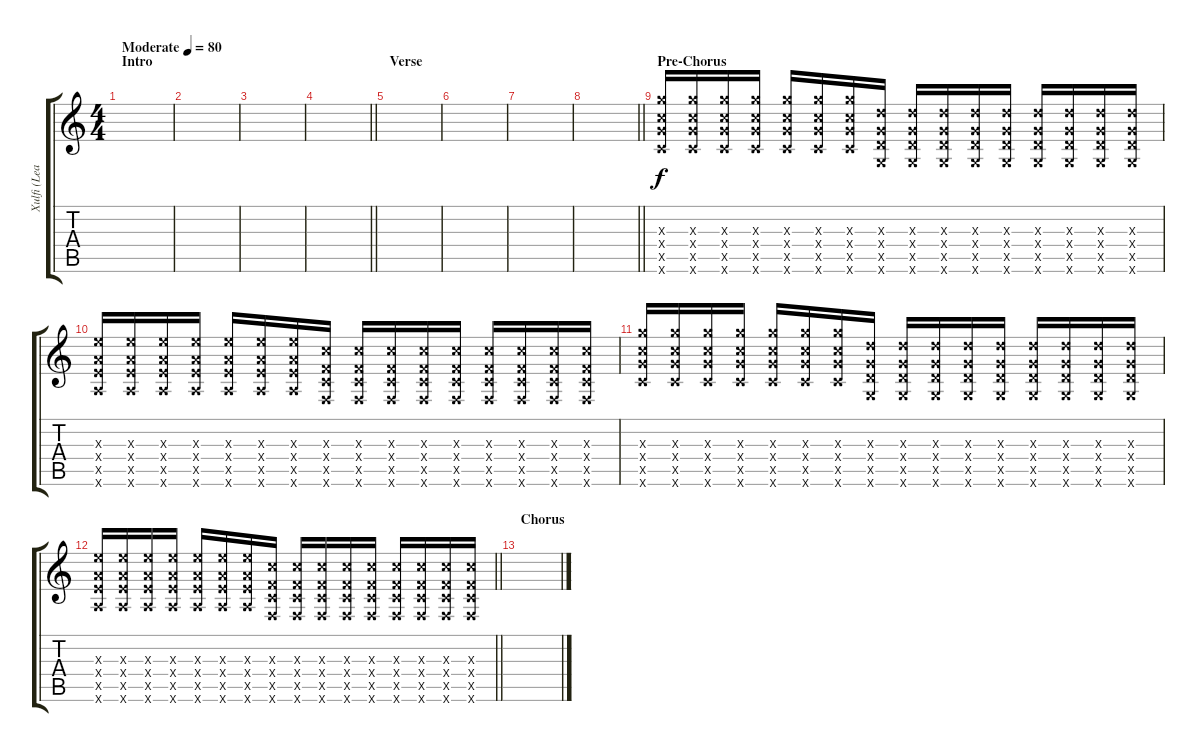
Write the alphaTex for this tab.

\track ("Xulfi (Lead)" "Xulfi (Lea") {instrument distortionguitar}
\staff {score tabs}
\tuning (E4 B3 G3 D3 A2 D2) {hide}
\ts (4 4)
\section ("" "Intro")
\tempo (80 "Moderate")
\clef g2
\ks c
|
|
|
\barLineRight lightlight
|
\section ("" "Verse")
|
|
|
\barLineRight lightlight
|
\section ("" "Pre-Chorus")
(12.3{x} 10.4{x} 10.5{x} 10.6{x}).16 (12.3{x} 10.4{x} 10.5{x} 10.6{x}).16 (12.3{x} 10.4{x} 10.5{x} 10.6{x}).16 (12.3{x} 10.4{x} 10.5{x} 10.6{x}).16 (12.3{x} 10.4{x} 10.5{x} 10.6{x}).16 (12.3{x} 10.4{x} 10.5{x} 10.6{x}).16 (12.3{x} 10.4{x} 10.5{x} 10.6{x}).16 (7.3{x} 5.4{x} 5.5{x} 5.6{x}).16 (7.3{x} 5.4{x} 5.5{x} 5.6{x}).16 (7.3{x} 5.4{x} 5.5{x} 5.6{x}).16 (7.3{x} 5.4{x} 5.5{x} 5.6{x}).16 (7.3{x} 5.4{x} 5.5{x} 5.6{x}).16 (7.3{x} 5.4{x} 5.5{x} 5.6{x}).16 (7.3{x} 5.4{x} 5.5{x} 5.6{x}).16 (7.3{x} 5.4{x} 5.5{x} 5.6{x}).16 (7.3{x} 5.4{x} 5.5{x} 5.6{x}).16 |
(9.3{x} 7.4{x} 7.5{x} 7.6{x}).16 (9.3{x} 7.4{x} 7.5{x} 7.6{x}).16 (9.3{x} 7.4{x} 7.5{x} 7.6{x}).16 (9.3{x} 7.4{x} 7.5{x} 7.6{x}).16 (9.3{x} 7.4{x} 7.5{x} 7.6{x}).16 (9.3{x} 7.4{x} 7.5{x} 7.6{x}).16 (9.3{x} 7.4{x} 7.5{x} 7.6{x}).16 (5.3{x} 3.4{x} 3.5{x} 3.6{x}).16 (5.3{x} 3.4{x} 3.5{x} 3.6{x}).16 (5.3{x} 3.4{x} 3.5{x} 3.6{x}).16 (5.3{x} 3.4{x} 3.5{x} 3.6{x}).16 (5.3{x} 3.4{x} 3.5{x} 3.6{x}).16 (5.3{x} 3.4{x} 3.5{x} 3.6{x}).16 (5.3{x} 3.4{x} 3.5{x} 3.6{x}).16 (5.3{x} 3.4{x} 3.5{x} 3.6{x}).16 (5.3{x} 3.4{x} 3.5{x} 3.6{x}).16 |
(12.3{x} 10.4{x} 10.5{x} 10.6{x}).16 (12.3{x} 10.4{x} 10.5{x} 10.6{x}).16 (12.3{x} 10.4{x} 10.5{x} 10.6{x}).16 (12.3{x} 10.4{x} 10.5{x} 10.6{x}).16 (12.3{x} 10.4{x} 10.5{x} 10.6{x}).16 (12.3{x} 10.4{x} 10.5{x} 10.6{x}).16 (12.3{x} 10.4{x} 10.5{x} 10.6{x}).16 (7.3{x} 5.4{x} 5.5{x} 5.6{x}).16 (7.3{x} 5.4{x} 5.5{x} 5.6{x}).16 (7.3{x} 5.4{x} 5.5{x} 5.6{x}).16 (7.3{x} 5.4{x} 5.5{x} 5.6{x}).16 (7.3{x} 5.4{x} 5.5{x} 5.6{x}).16 (7.3{x} 5.4{x} 5.5{x} 5.6{x}).16 (7.3{x} 5.4{x} 5.5{x} 5.6{x}).16 (7.3{x} 5.4{x} 5.5{x} 5.6{x}).16 (7.3{x} 5.4{x} 5.5{x} 5.6{x}).16 |
\barLineRight lightlight
(9.3{x} 7.4{x} 7.5{x} 7.6{x}).16 (9.3{x} 7.4{x} 7.5{x} 7.6{x}).16 (9.3{x} 7.4{x} 7.5{x} 7.6{x}).16 (9.3{x} 7.4{x} 7.5{x} 7.6{x}).16 (9.3{x} 7.4{x} 7.5{x} 7.6{x}).16 (9.3{x} 7.4{x} 7.5{x} 7.6{x}).16 (9.3{x} 7.4{x} 7.5{x} 7.6{x}).16 (5.3{x} 3.4{x} 3.5{x} 3.6{x}).16 (5.3{x} 3.4{x} 3.5{x} 3.6{x}).16 (5.3{x} 3.4{x} 3.5{x} 3.6{x}).16 (5.3{x} 3.4{x} 3.5{x} 3.6{x}).16 (5.3{x} 3.4{x} 3.5{x} 3.6{x}).16 (5.3{x} 3.4{x} 3.5{x} 3.6{x}).16 (5.3{x} 3.4{x} 3.5{x} 3.6{x}).16 (5.3{x} 3.4{x} 3.5{x} 3.6{x}).16 (5.3{x} 3.4{x} 3.5{x} 3.6{x}).16 |
\section ("" "Chorus")
